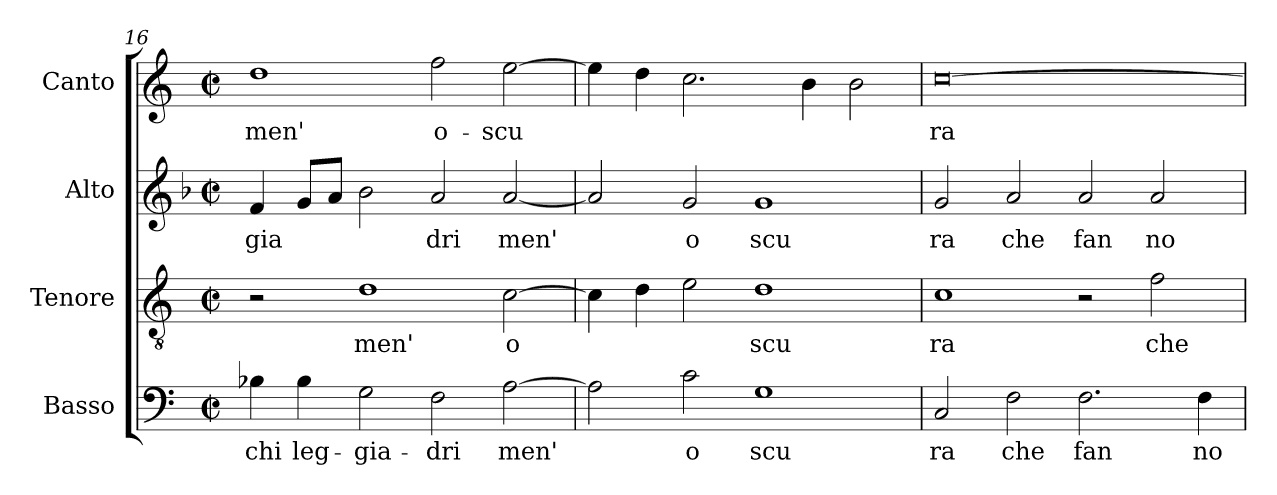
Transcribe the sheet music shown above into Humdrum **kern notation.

**kern	**text	**kern	**text	**kern	**text	**kern	**text
*part4	*part4	*part3	*part3	*part2	*part2	*part1	*part1
*staff4	*staff4	*staff3	*staff3	*staff2	*staff2	*staff1	*staff1
*I"Basso	*	*I"Tenore	*	*I"Alto	*	*I"Canto	*
*clefF4	*	*clefGv2	*	*clefG2	*	*clefG2	*
*k[]	*	*k[]	*	*k[b-]	*	*k[]	*
*C:	*	*C:	*	*F:	*	*C:	*
*M2/2	*	*M2/2	*	*M2/2	*	*M2/2	*
*met(c|)	*	*met(c|)	*	*met(c|)	*	*met(c|)	*
=16	=16	=16	=16	=16	=16	=16	=16
!	!LO:LY:b:cj	!	!	!	!LO:LY:b:cj	!	!LO:LY:b:cj
4B-\	-chi	2r	.	4f/	gia	1dd	men'
!	!LO:LY:b:cj	!	!	!	!LO:LY:b:cj	!	!
4B-\	leg-	.	.	8g/L	.	.	.
!	!	!	!	!	!LO:LY:b:cj	!	!
.	.	.	.	8a/J	.	.	.
!	!LO:LY:b:cj	!	!LO:LY:b:cj	!	!LO:LY:b:cj	!	!
2G\	-gia-	1d	men'	2b-\	.	.	.
!	!LO:LY:b:cj	!	!	!	!LO:LY:b:cj	!	!LO:LY:b:cj
2F\	-dri	.	.	2a/	dri	2ff\	o-
!	!LO:LY:b:cj	!	!LO:LY:b:cj	!	!LO:LY:b:cj	!	!LO:LY:b:cj
[>2A\	men'	[>2c\	o-	[>2a/	men'	[>2ee\	-scu-
!!LO:PB:g=z
=17	=17	=17	=17	=17	=17	=17	=17
*	*	*	*	*k[]	*	*	*
*	*	*	*	*C:	*	*	*
!	!LO:LY:b:cj	!	!LO:LY:b:cj	!	!LO:LY:b:cj	!	!LO:LY:b:cj
2A\]	.	4c\]	--	2a/]	.	4ee\]	--
!	!	!	!LO:LY:b:cj	!	!	!	!LO:LY:b:cj
.	.	4d\	--	.	.	4dd\	--
!	!LO:LY:b:cj	!	!LO:LY:b:cj	!	!LO:LY:b:cj	!	!LO:LY:b:cj
2c\	o	2e\	--	2g/	o	2.cc\	--
!	!LO:LY:b:cj	!	!LO:LY:b:cj	!	!LO:LY:b:cj	!	!
1G	scu	1d	-scu	1g	scu	.	.
!	!	!	!	!	!	!	!LO:LY:b:cj
.	.	.	.	.	.	4b\	--
!	!	!	!	!	!	!	!LO:LY:b:cj
.	.	.	.	.	.	2b\	--
=18	=18	=18	=18	=18	=18	=18	=18
!	!LO:LY:b:cj	!	!LO:LY:b:cj	!	!LO:LY:b:cj	!	!LO:LY:b:cj
2C/	ra	1c	ra	2g/	ra	[>0cc	-ra
!	!LO:LY:b:cj	!	!	!	!LO:LY:b:cj	!	!
2F\	che	.	.	2a/	che	.	.
!	!LO:LY:b:cj	!	!	!	!LO:LY:b:cj	!	!
2.F\	fan	2r	.	2a/	fan	.	.
!	!	!	!LO:LY:b:cj	!	!LO:LY:b:cj	!	!
.	.	2f\	che	2a/	no	.	.
!	!LO:LY:b:cj	!	!	!	!	!	!
4F\	no	.	.	.	.	.	.
=	=	=	=	=	=	=	=
*-	*-	*-	*-	*-	*-	*-	*-
